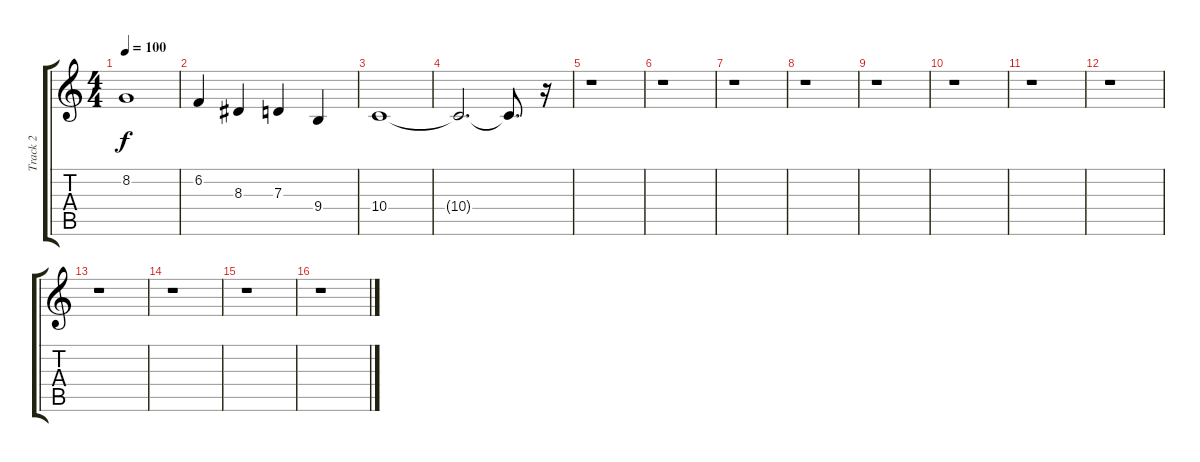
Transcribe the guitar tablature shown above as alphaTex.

\track ("Track 2" "Track 2") {instrument stringensemble1}
\staff {score tabs}
\tuning (E4 B3 G3 D3 A2 E2) {hide}
\ts (4 4)
\tempo 100
\clef g2
\ks c
8.2.1{dy f} |
6.2.4 8.3.4 7.3.4 9.4.4 |
10.4.1 |
10.4{t}.2{d} 10.4{t}.8{d} r.16 |
r.1 |
r.1 |
r.1 |
r.1 |
r.1 |
r.1 |
r.1 |
r.1 |
r.1 |
r.1 |
r.1 |
r.1
